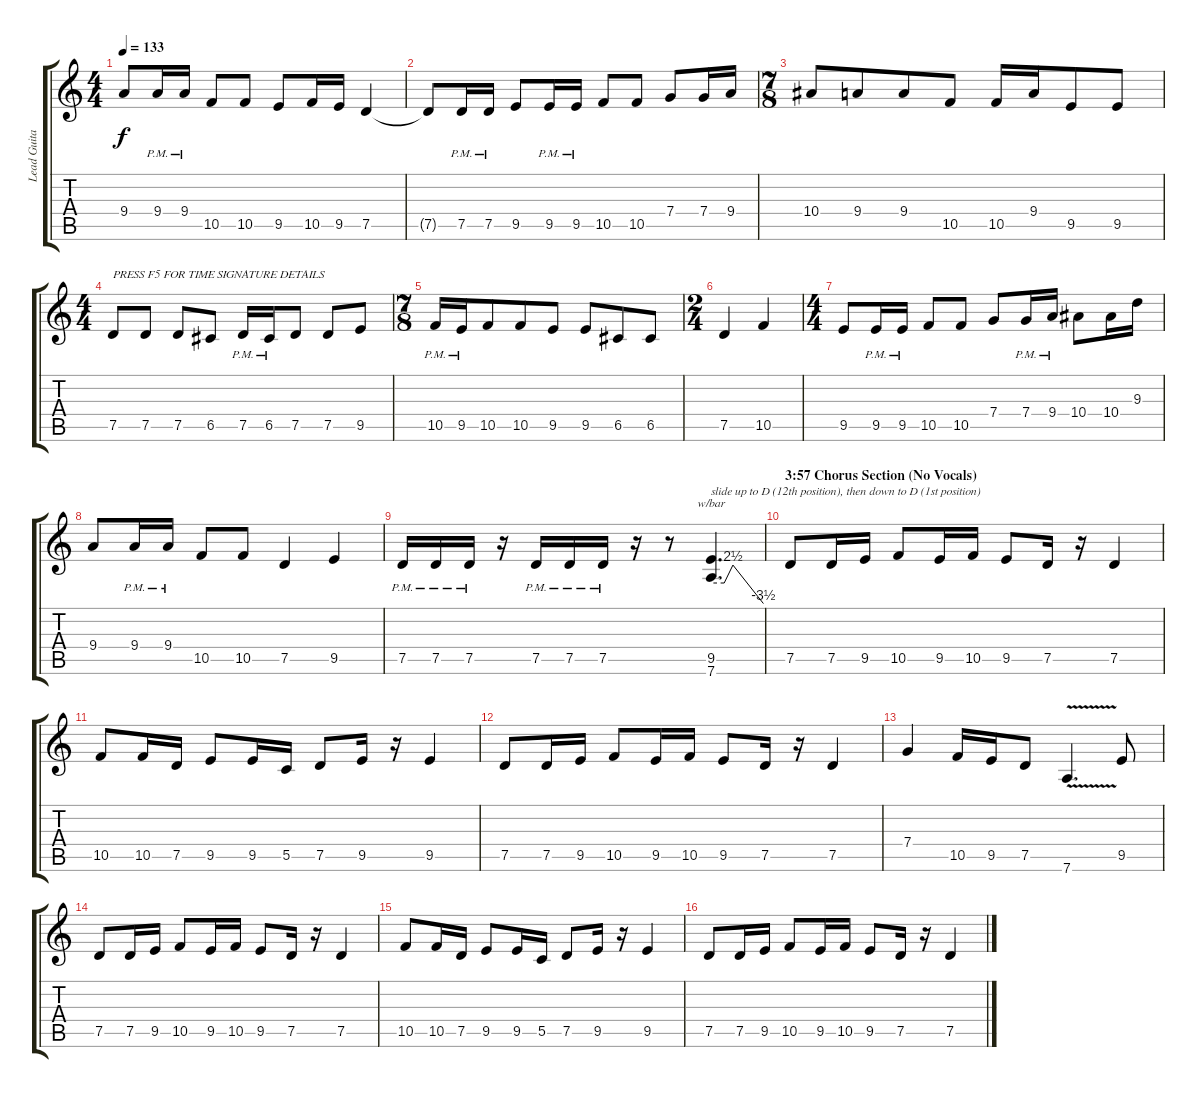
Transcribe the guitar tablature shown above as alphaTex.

\track ("Lead Guitar" "Lead Guita") {instrument distortionguitar}
\staff {score tabs}
\tuning (D4 A3 F3 C3 G2 D2) {hide}
\ts (4 4)
\tempo 133
\clef g2
\ks c
9.4.8{dy f} 9.4{pm}.16 9.4{pm}.16 10.5.8 10.5.8 9.5.8 10.5.16 9.5.16 7.5.4 |
7.5{t}.8 7.5{pm}.16 7.5{pm}.16 9.5.8 9.5{pm}.16 9.5{pm}.16 10.5.8 10.5.8 7.4.8 7.4.16 9.4.16 |
\ts (7 8)
10.4.8 9.4.8 9.4.8 10.5.8 10.5.16 9.4.16 9.5.8 9.5.8 |
\ts (4 4)
7.5.8{txt "PRESS F5 FOR TIME SIGNATURE DETAILS"} 7.5.8 7.5.8 6.5.8 7.5{pm}.16 6.5{pm}.16 7.5.8 7.5.8 9.5.8 |
\ts (7 8)
10.5{pm}.16 9.5{pm}.16 10.5.8 10.5.8 9.5.8 9.5.8 6.5.8 6.5.8 |
\ts (2 4)
7.5.4 10.5.4 |
\ts (4 4)
9.5.8 9.5{pm}.16 9.5{pm}.16 10.5.8 10.5.8 7.4.8 7.4{pm}.16 9.4{pm}.16 10.4.8 10.4.16 9.3.16 |
9.4.8 9.4{pm}.16 9.4{pm}.16 10.5.8 10.5.8 7.5.4 9.5.4 |
7.5{pm}.16 7.5{pm}.16 7.5{pm}.16 r.16 7.5{pm}.16 7.5{pm}.16 7.5{pm}.16 r.16 r.8 (9.5 7.6).4{d tbe (custom default 0 0 15 0 25 10 60 -14) txt "slide up to D (12th position), then down to D (1st position)"} |
\section ("" "3:57 Chorus Section (No Vocals)")
7.5.8 7.5.16 9.5.16 10.5.8 9.5.16 10.5.16 9.5.8 7.5.16 r.16 7.5.4 |
10.5.8 10.5.16 7.5.16 9.5.8 9.5.16 5.5.16 7.5.8 9.5.16 r.16 9.5.4 |
7.5.8 7.5.16 9.5.16 10.5.8 9.5.16 10.5.16 9.5.8 7.5.16 r.16 7.5.4 |
7.4.4 10.5.16 9.5.16 7.5.8 7.6{v}.4{d} 9.5.8 |
7.5.8 7.5.16 9.5.16 10.5.8 9.5.16 10.5.16 9.5.8 7.5.16 r.16 7.5.4 |
10.5.8 10.5.16 7.5.16 9.5.8 9.5.16 5.5.16 7.5.8 9.5.16 r.16 9.5.4 |
7.5.8 7.5.16 9.5.16 10.5.8 9.5.16 10.5.16 9.5.8 7.5.16 r.16 7.5.4
